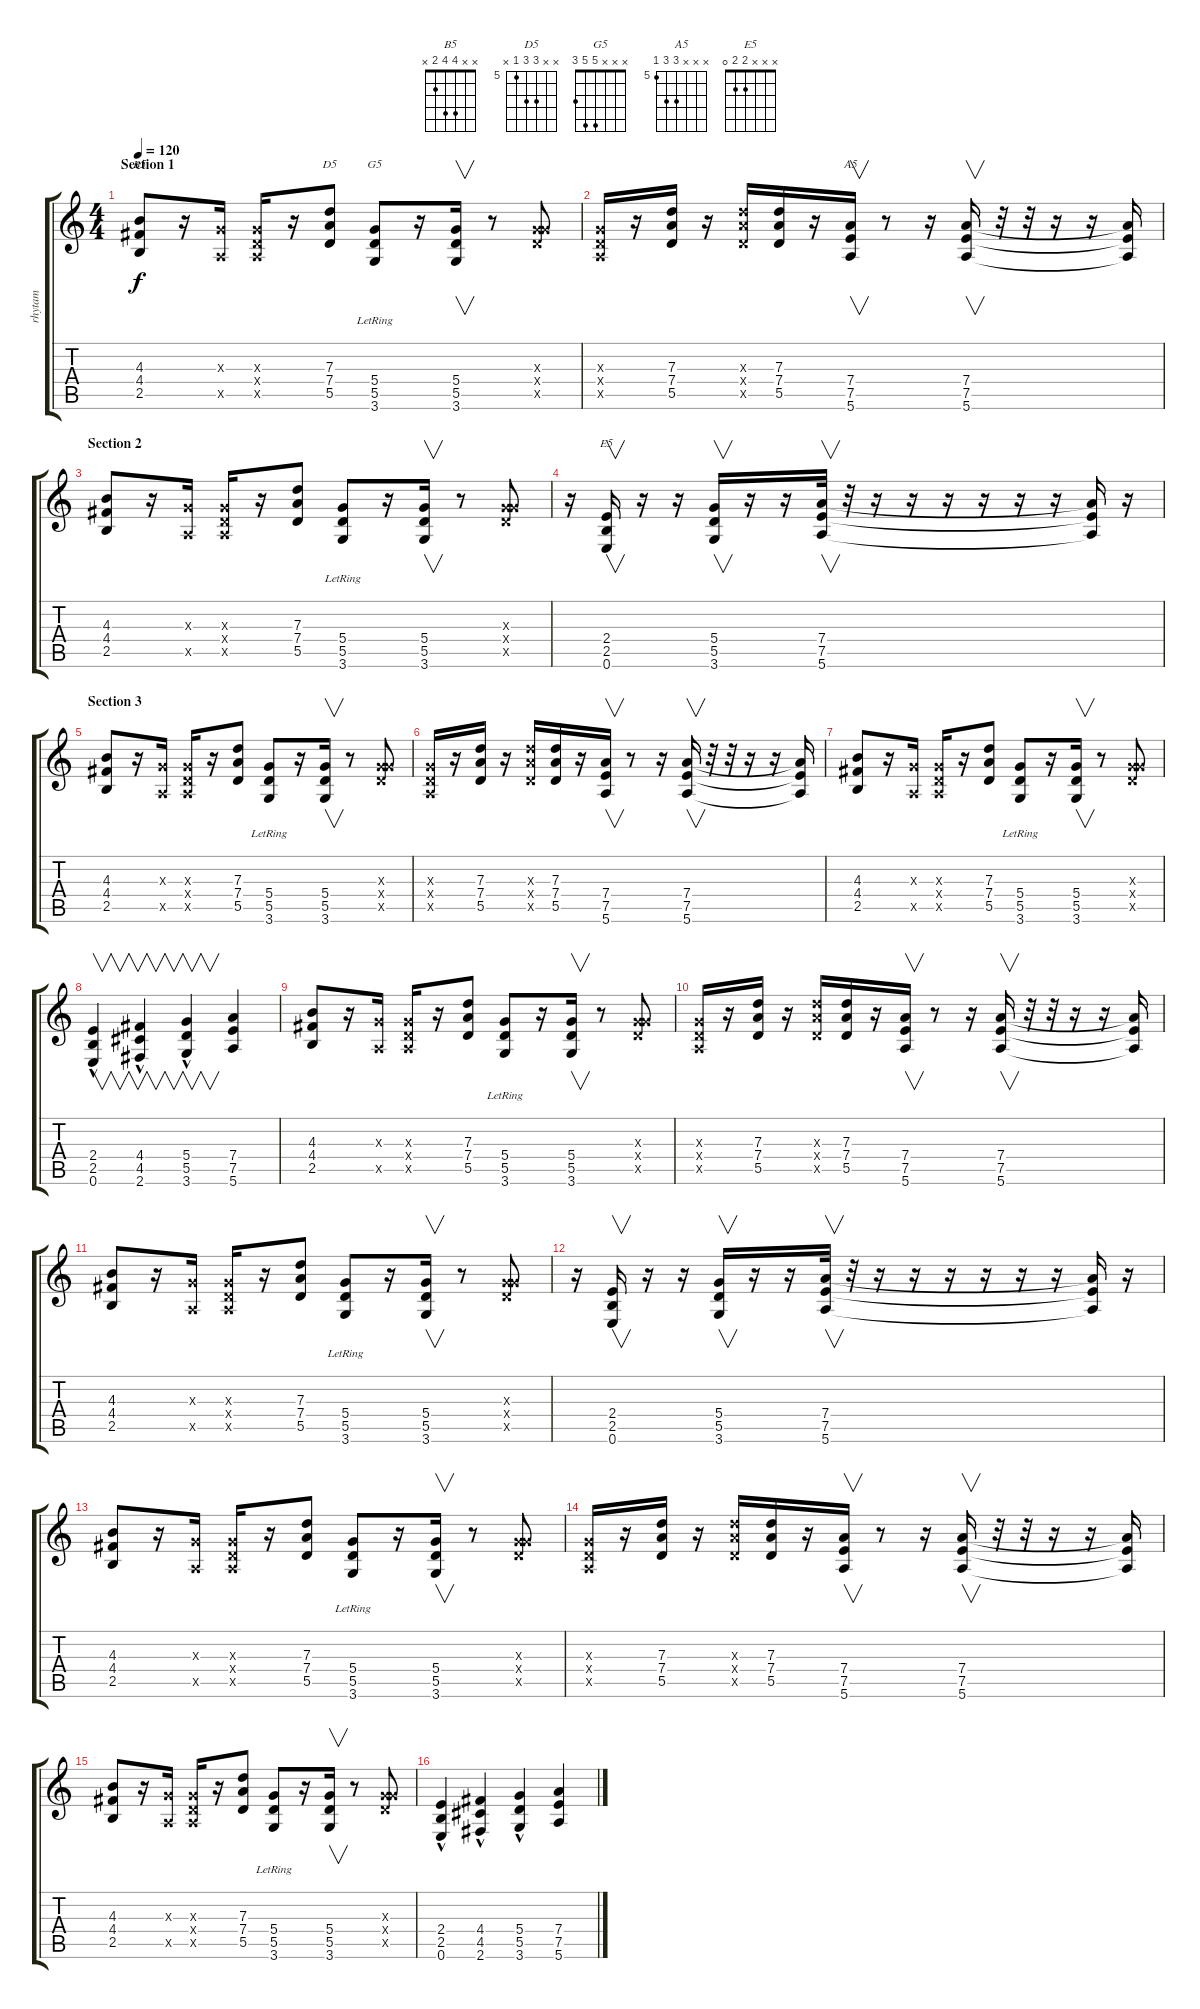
\track ("rhytam" "rhytam") {instrument overdrivenguitar}
\staff {score tabs}
\tuning (E4 B3 G3 D3 A2 E2) {hide}
\chord ("B5" x x 4 4 2 x)
\chord ("D5" x x 7 7 5 x) {firstfret 5}
\chord ("G5" x x x 5 5 3)
\chord ("A5" x x x 7 7 5) {firstfret 5}
\chord ("E5" x x x 2 2 0)
\ts (4 4)
\section ("" "Section 1")
\tempo 120
\clef g2
\ks c
(4.3 4.4 2.5).8{ch "B5" dy f instrument overdrivenguitar} r.16 (0.3{x} 0.5{x}).16 (0.3{x} 0.4{x} 0.5{x}).16 r.16 (7.3 7.4 5.5).8{ch "D5"} (5.4{lr} 5.5 3.6).8{ch "G5"} r.16 (5.4 5.5 3.6).16{v} r.8 (0.3{x} 5.4{x} 5.5{x}).8 |
(0.3{x} 0.4{x} 0.5{x}).16 r.16 (7.3 7.4 5.5).16 r.16 (7.3{x} 7.4{x} 5.5{x}).16 (7.3 7.4 5.5).16 r.16 (7.4 7.5 5.6).16{v ch "A5"} r.8 r.16 (7.4 7.5 5.6).16{v} r.32 r.32 r.16 r.16 (7.4{t} 7.5{t} 5.6{t}).16 |
\section ("" "Section 2")
(4.3 4.4 2.5).8 r.16 (0.3{x} 0.5{x}).16 (0.3{x} 0.4{x} 0.5{x}).16 r.16 (7.3 7.4 5.5).8 (5.4{lr} 5.5 3.6).8 r.16 (5.4 5.5 3.6).16{v} r.8 (0.3{x} 5.4{x} 5.5{x}).8 |
r.16 (2.4 2.5 0.6).16{v ch "E5"} r.16 r.16 (5.4 5.5 3.6).16{v} r.16 r.16 (7.4 7.5 5.6).32{v} r.32 r.16 r.16 r.16 r.16 r.16 r.16 (7.4{t} 7.5{t} 5.6{t}).16 r.16 |
\section ("" "Section 3")
(4.3 4.4 2.5).8 r.16 (0.3{x} 0.5{x}).16 (0.3{x} 0.4{x} 0.5{x}).16 r.16 (7.3 7.4 5.5).8 (5.4{lr} 5.5 3.6).8 r.16 (5.4 5.5 3.6).16{v} r.8 (0.3{x} 5.4{x} 5.5{x}).8 |
(0.3{x} 0.4{x} 0.5{x}).16 r.16 (7.3 7.4 5.5).16 r.16 (7.3{x} 7.4{x} 5.5{x}).16 (7.3 7.4 5.5).16 r.16 (7.4 7.5 5.6).16{v} r.8 r.16 (7.4 7.5 5.6).16{v} r.32 r.32 r.16 r.16 (7.4{t} 7.5{t} 5.6{t}).16 |
(4.3 4.4 2.5).8 r.16 (0.3{x} 0.5{x}).16 (0.3{x} 0.4{x} 0.5{x}).16 r.16 (7.3 7.4 5.5).8 (5.4{lr} 5.5 3.6).8 r.16 (5.4 5.5 3.6).16{v} r.8 (0.3{x} 5.4{x} 5.5{x}).8 |
(2.4 2.5{hac} 0.6).4{v} (4.4{hac} 4.5 2.6).4{v} (5.4{hac} 5.5 3.6).4{v} (7.4 7.5 5.6).4 |
(4.3 4.4 2.5).8 r.16 (0.3{x} 0.5{x}).16 (0.3{x} 0.4{x} 0.5{x}).16 r.16 (7.3 7.4 5.5).8 (5.4{lr} 5.5 3.6).8 r.16 (5.4 5.5 3.6).16{v} r.8 (0.3{x} 5.4{x} 5.5{x}).8 |
(0.3{x} 0.4{x} 0.5{x}).16 r.16 (7.3 7.4 5.5).16 r.16 (7.3{x} 7.4{x} 5.5{x}).16 (7.3 7.4 5.5).16 r.16 (7.4 7.5 5.6).16{v} r.8 r.16 (7.4 7.5 5.6).16{v} r.32 r.32 r.16 r.16 (7.4{t} 7.5{t} 5.6{t}).16 |
(4.3 4.4 2.5).8 r.16 (0.3{x} 0.5{x}).16 (0.3{x} 0.4{x} 0.5{x}).16 r.16 (7.3 7.4 5.5).8 (5.4{lr} 5.5 3.6).8 r.16 (5.4 5.5 3.6).16{v} r.8 (0.3{x} 5.4{x} 5.5{x}).8 |
r.16 (2.4 2.5 0.6).16{v} r.16 r.16 (5.4 5.5 3.6).16{v} r.16 r.16 (7.4 7.5 5.6).32{v} r.32 r.16 r.16 r.16 r.16 r.16 r.16 (7.4{t} 7.5{t} 5.6{t}).16 r.16 |
(4.3 4.4 2.5).8 r.16 (0.3{x} 0.5{x}).16 (0.3{x} 0.4{x} 0.5{x}).16 r.16 (7.3 7.4 5.5).8 (5.4{lr} 5.5 3.6).8 r.16 (5.4 5.5 3.6).16{v} r.8 (0.3{x} 5.4{x} 5.5{x}).8 |
(0.3{x} 0.4{x} 0.5{x}).16 r.16 (7.3 7.4 5.5).16 r.16 (7.3{x} 7.4{x} 5.5{x}).16 (7.3 7.4 5.5).16 r.16 (7.4 7.5 5.6).16{v} r.8 r.16 (7.4 7.5 5.6).16{v} r.32 r.32 r.16 r.16 (7.4{t} 7.5{t} 5.6{t}).16 |
(4.3 4.4 2.5).8 r.16 (0.3{x} 0.5{x}).16 (0.3{x} 0.4{x} 0.5{x}).16 r.16 (7.3 7.4 5.5).8 (5.4{lr} 5.5 3.6).8 r.16 (5.4 5.5 3.6).16{v} r.8 (0.3{x} 5.4{x} 5.5{x}).8 |
(2.4 2.5{hac} 0.6).4 (4.4 4.5 2.6{hac}).4 (5.4 5.5{hac} 3.6).4 (7.4 7.5 5.6).4
